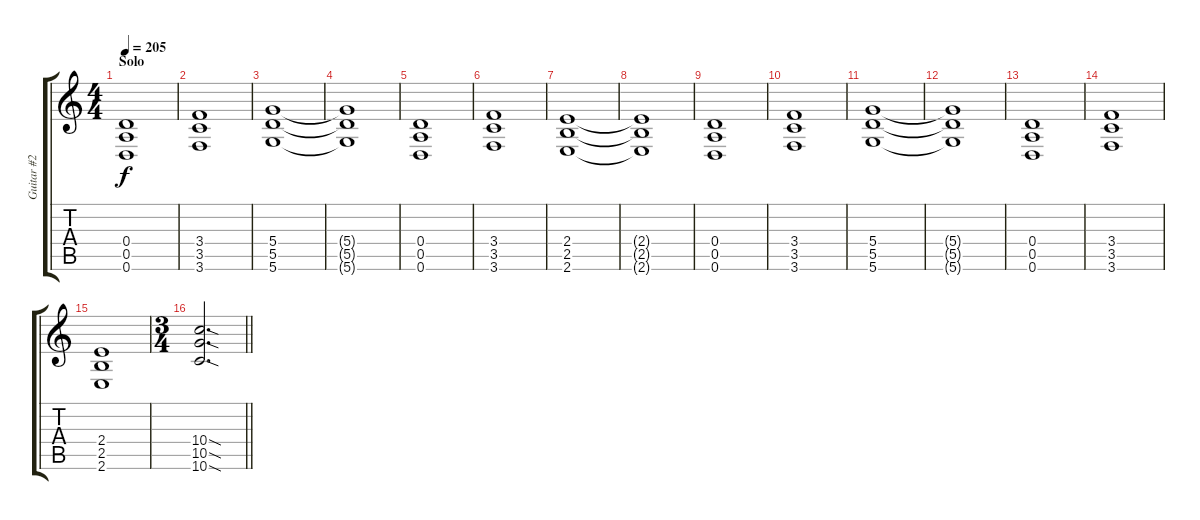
\track ("Guitar #2" "Guitar #2") {instrument overdrivenguitar}
\staff {score tabs}
\tuning (E4 B3 G3 D3 A2 D2) {hide}
\ts (4 4)
\section ("" "Solo")
\tempo 205
\clef g2
\ks c
(0.4 0.5 0.6).1{dy f} |
(3.4 3.5 3.6).1 |
(5.4 5.5 5.6).1 |
(5.4{t} 5.5{t} 5.6{t}).1 |
(0.4 0.5 0.6).1 |
(3.4 3.5 3.6).1 |
(2.4 2.5 2.6).1 |
(2.4{t} 2.5{t} 2.6{t}).1 |
(0.4 0.5 0.6).1 |
(3.4 3.5 3.6).1 |
(5.4 5.5 5.6).1 |
(5.4{t} 5.5{t} 5.6{t}).1 |
(0.4 0.5 0.6).1 |
(3.4 3.5 3.6).1 |
(2.4 2.5 2.6).1 |
\ts (3 4)
\barLineRight lightlight
(10.4{sod} 10.5{sod} 10.6{sod}).2{d}
